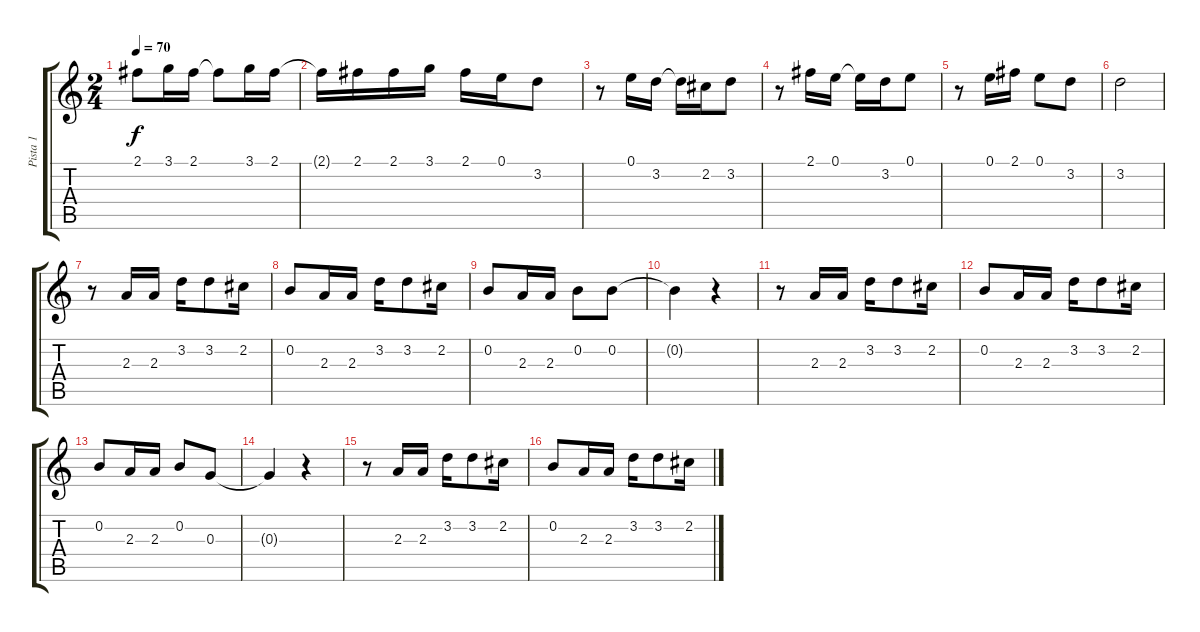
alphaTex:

\track ("Pista 1" "Pista 1") {instrument acousticguitarsteel}
\staff {score tabs}
\tuning (E4 B3 G3 D3 A2 E2) {hide}
\ts (2 4)
\tempo 70
\clef g2
\ks c
2.1.8{dy f} 3.1.16 2.1.16 2.1{t}.8 3.1.16 2.1.16 |
2.1{t}.16 2.1.16 2.1.16 3.1.16 2.1.16 0.1.16 3.2.8 |
r.8 0.1.16 3.2.16 3.2{t}.16 2.2.16 3.2.8 |
r.8 2.1.16 0.1.16 0.1{t}.16 3.2.16 0.1.8 |
r.8 0.1.16 2.1.16 0.1.8 3.2.8 |
3.2.2 |
r.8 2.3.16 2.3.16 3.2.16 3.2.8 2.2.16 |
0.2.8 2.3.16 2.3.16 3.2.16 3.2.8 2.2.16 |
0.2.8 2.3.16 2.3.16 0.2.8 0.2.8 |
0.2{t}.4 r.4 |
r.8 2.3.16 2.3.16 3.2.16 3.2.8 2.2.16 |
0.2.8 2.3.16 2.3.16 3.2.16 3.2.8 2.2.16 |
0.2.8 2.3.16 2.3.16 0.2.8 0.3.8 |
0.3{t}.4 r.4 |
r.8 2.3.16 2.3.16 3.2.16 3.2.8 2.2.16 |
0.2.8 2.3.16 2.3.16 3.2.16 3.2.8 2.2.16
